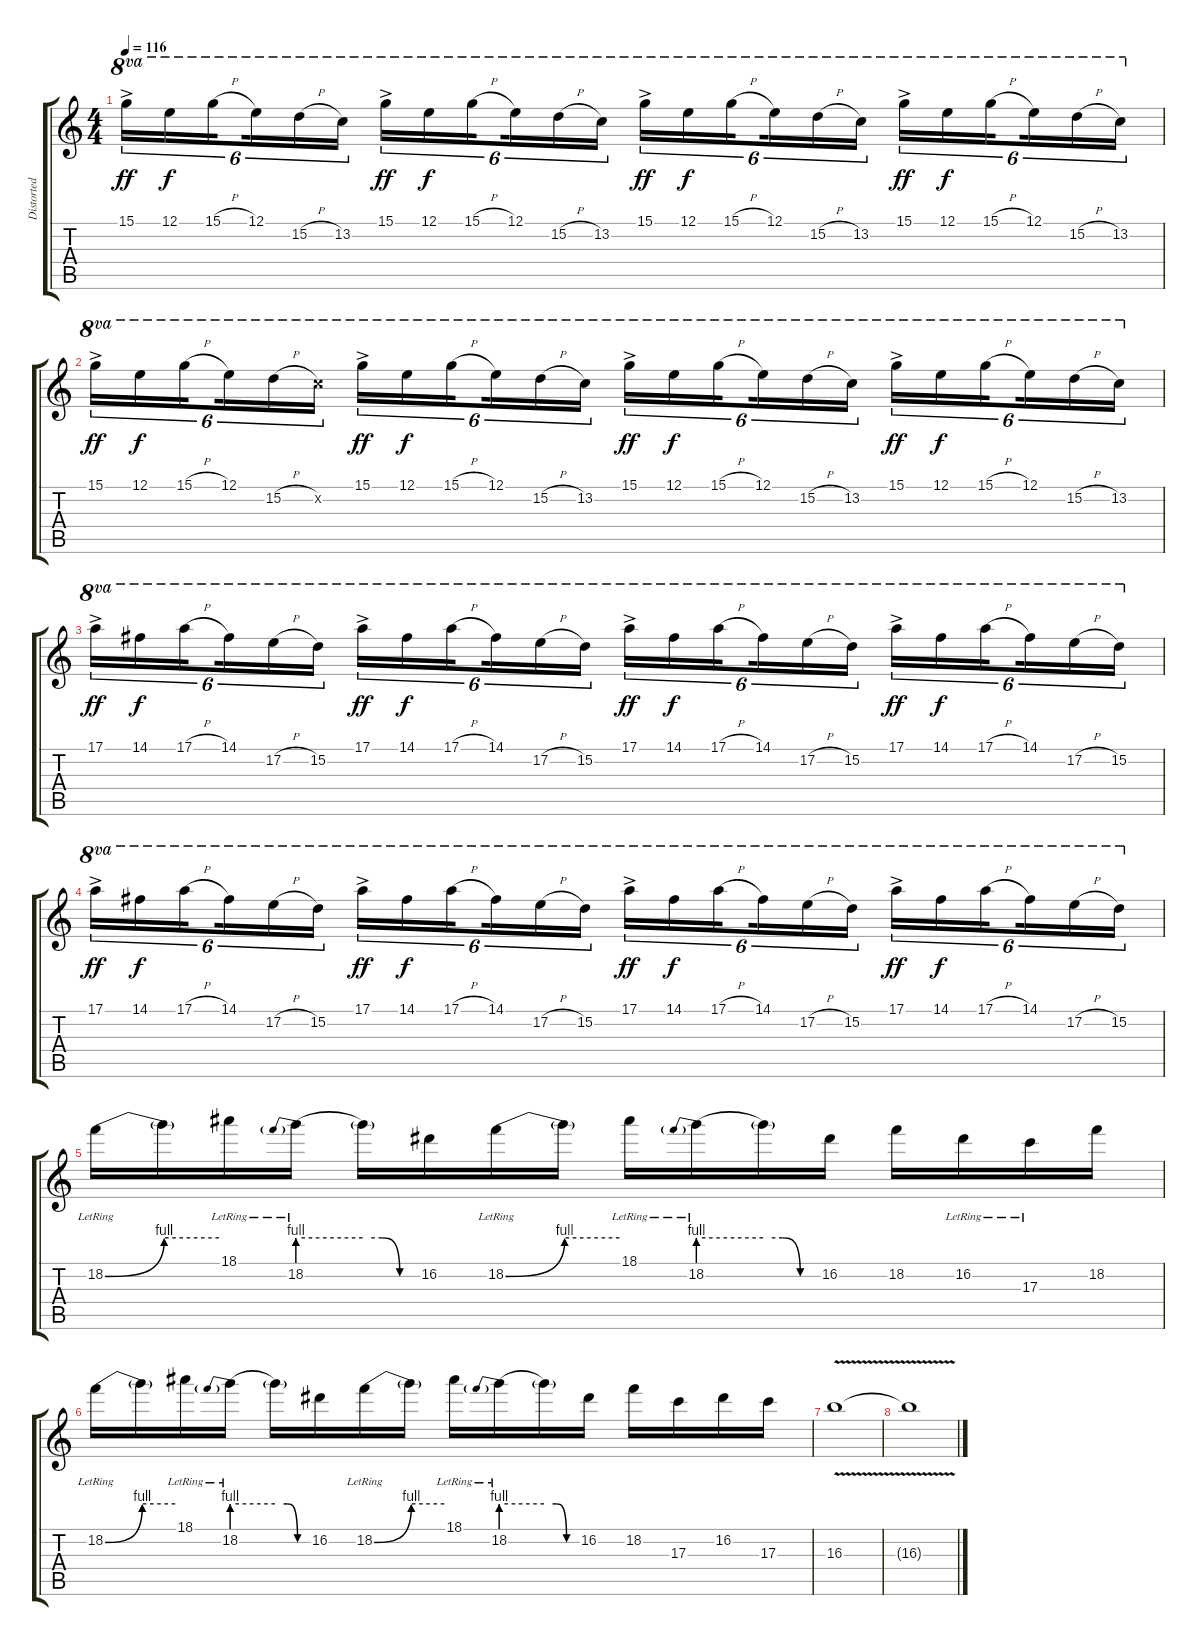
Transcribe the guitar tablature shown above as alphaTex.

\track ("Distorted Lead" "Distorted ") {instrument overdrivenguitar}
\staff {score tabs}
\tuning (E4 B3 G3 D3 A2 E2) {hide}
\ts (4 4)
\tempo 116
\clef g2
\ks c
15.1{ac}.16{tu (6 4) ot 8va dy ff} 12.1.16{tu (6 4) ot 8va dy f} 15.1{h}.16{tu (6 4) ot 8va beam splitsecondary} 12.1.16{tu (6 4) ot 8va} 15.2{h}.16{tu (6 4) ot 8va} 13.2.16{tu (6 4) ot 8va} 15.1{ac}.16{tu (6 4) ot 8va dy ff} 12.1.16{tu (6 4) ot 8va dy f} 15.1{h}.16{tu (6 4) ot 8va beam splitsecondary} 12.1.16{tu (6 4) ot 8va} 15.2{h}.16{tu (6 4) ot 8va} 13.2.16{tu (6 4) ot 8va} 15.1{ac}.16{tu (6 4) ot 8va dy ff} 12.1.16{tu (6 4) ot 8va dy f} 15.1{h}.16{tu (6 4) ot 8va beam splitsecondary} 12.1.16{tu (6 4) ot 8va} 15.2{h}.16{tu (6 4) ot 8va} 13.2.16{tu (6 4) ot 8va} 15.1{ac}.16{tu (6 4) ot 8va dy ff} 12.1.16{tu (6 4) ot 8va dy f} 15.1{h}.16{tu (6 4) ot 8va beam splitsecondary} 12.1.16{tu (6 4) ot 8va} 15.2{h}.16{tu (6 4) ot 8va} 13.2.16{tu (6 4) ot 8va} |
15.1{ac}.16{tu (6 4) ot 8va dy ff} 12.1.16{tu (6 4) ot 8va dy f} 15.1{h}.16{tu (6 4) ot 8va beam splitsecondary} 12.1.16{tu (6 4) ot 8va} 15.2{h}.16{tu (6 4) ot 8va} 13.2{x}.16{tu (6 4) ot 8va} 15.1{ac}.16{tu (6 4) ot 8va dy ff} 12.1.16{tu (6 4) ot 8va dy f} 15.1{h}.16{tu (6 4) ot 8va beam splitsecondary} 12.1.16{tu (6 4) ot 8va} 15.2{h}.16{tu (6 4) ot 8va} 13.2.16{tu (6 4) ot 8va} 15.1{ac}.16{tu (6 4) ot 8va dy ff} 12.1.16{tu (6 4) ot 8va dy f} 15.1{h}.16{tu (6 4) ot 8va beam splitsecondary} 12.1.16{tu (6 4) ot 8va} 15.2{h}.16{tu (6 4) ot 8va} 13.2.16{tu (6 4) ot 8va} 15.1{ac}.16{tu (6 4) ot 8va dy ff} 12.1.16{tu (6 4) ot 8va dy f} 15.1{h}.16{tu (6 4) ot 8va beam splitsecondary} 12.1.16{tu (6 4) ot 8va} 15.2{h}.16{tu (6 4) ot 8va} 13.2.16{tu (6 4) ot 8va} |
17.1{ac}.16{tu (6 4) ot 8va dy ff} 14.1.16{tu (6 4) ot 8va dy f} 17.1{h}.16{tu (6 4) ot 8va beam splitsecondary} 14.1.16{tu (6 4) ot 8va} 17.2{h}.16{tu (6 4) ot 8va} 15.2.16{tu (6 4) ot 8va} 17.1{ac}.16{tu (6 4) ot 8va dy ff} 14.1.16{tu (6 4) ot 8va dy f} 17.1{h}.16{tu (6 4) ot 8va beam splitsecondary} 14.1.16{tu (6 4) ot 8va} 17.2{h}.16{tu (6 4) ot 8va} 15.2.16{tu (6 4) ot 8va} 17.1{ac}.16{tu (6 4) ot 8va dy ff} 14.1.16{tu (6 4) ot 8va dy f} 17.1{h}.16{tu (6 4) ot 8va beam splitsecondary} 14.1.16{tu (6 4) ot 8va} 17.2{h}.16{tu (6 4) ot 8va} 15.2.16{tu (6 4) ot 8va} 17.1{ac}.16{tu (6 4) ot 8va dy ff} 14.1.16{tu (6 4) ot 8va dy f} 17.1{h}.16{tu (6 4) ot 8va beam splitsecondary} 14.1.16{tu (6 4) ot 8va} 17.2{h}.16{tu (6 4) ot 8va} 15.2.16{tu (6 4) ot 8va} |
17.1{ac}.16{tu (6 4) ot 8va dy ff} 14.1.16{tu (6 4) ot 8va dy f} 17.1{h}.16{tu (6 4) ot 8va beam splitsecondary} 14.1.16{tu (6 4) ot 8va} 17.2{h}.16{tu (6 4) ot 8va} 15.2.16{tu (6 4) ot 8va} 17.1{ac}.16{tu (6 4) ot 8va dy ff} 14.1.16{tu (6 4) ot 8va dy f} 17.1{h}.16{tu (6 4) ot 8va beam splitsecondary} 14.1.16{tu (6 4) ot 8va} 17.2{h}.16{tu (6 4) ot 8va} 15.2.16{tu (6 4) ot 8va} 17.1{ac}.16{tu (6 4) ot 8va dy ff} 14.1.16{tu (6 4) ot 8va dy f} 17.1{h}.16{tu (6 4) ot 8va beam splitsecondary} 14.1.16{tu (6 4) ot 8va} 17.2{h}.16{tu (6 4) ot 8va} 15.2.16{tu (6 4) ot 8va} 17.1{ac}.16{tu (6 4) ot 8va dy ff} 14.1.16{tu (6 4) ot 8va dy f} 17.1{h}.16{tu (6 4) ot 8va beam splitsecondary} 14.1.16{tu (6 4) ot 8va} 17.2{h}.16{tu (6 4) ot 8va} 15.2.16{tu (6 4) ot 8va} |
18.2{be (bend 0 0 60 4) lr}.16 18.2{be (hold 0 4 60 4) t}.16 18.1{lr}.16 18.2{be (prebend 0 4 60 4) lr}.16 18.2{be (custom 0 4 20 4 40 0 60 0) t}.16 16.2.16 18.2{be (bend 0 0 60 4) lr}.16 18.2{be (hold 0 4 60 4) t}.16 18.1{lr}.16 18.2{be (prebend 0 4 60 4) lr}.16 18.2{be (custom 0 4 20 4 40 0 60 0) t}.16 16.2.16 18.2.16 16.2{lr}.16 17.3{lr}.16 18.2.16 |
18.2{be (bend 0 0 60 4) lr}.16 18.2{be (hold 0 4 60 4) t}.16 18.1{lr}.16 18.2{be (prebend 0 4 60 4) lr}.16 18.2{be (custom 0 4 20 4 40 0 60 0) t}.16 16.2.16 18.2{be (bend 0 0 60 4) lr}.16 18.2{be (hold 0 4 60 4) t}.16 18.1{lr}.16 18.2{be (prebend 0 4 60 4) lr}.16 18.2{be (custom 0 4 20 4 40 0 60 0) t}.16 16.2.16 18.2.16 17.3.16 16.2.16 17.3.16 |
16.3{v}.1 |
16.3{v t}.1
